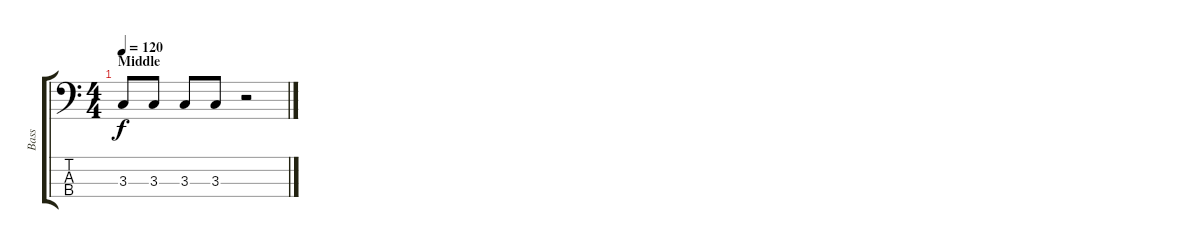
\track ("Bass" "Bass") {instrument electricbassfinger}
\staff {score tabs}
\tuning (G2 D2 A1 E1) {hide}
\ts (4 4)
\section ("" "Middle")
\tempo 120
\clef f4
\ks c
3.3.8{dy f} 3.3.8 3.3.8 3.3.8 r.2
